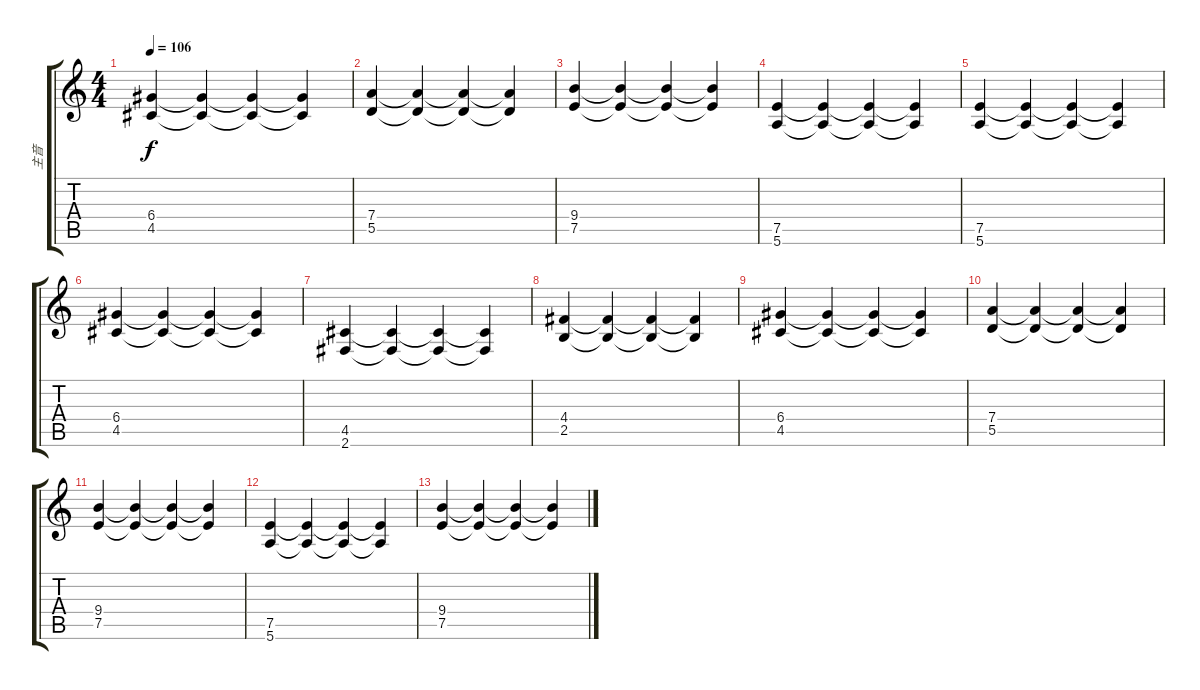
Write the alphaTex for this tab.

\track ("主音" "主音") {instrument acousticguitarsteel}
\staff {score tabs}
\tuning (E4 B3 G3 D3 A2 E2) {hide}
\ts (4 4)
\tempo 106
\clef g2
\ks c
(6.4 4.5).4{dy f} (6.4{t} 4.5{t}).4 (6.4{t} 4.5{t}).4 (6.4{t} 4.5{t}).4 |
(7.4 5.5).4 (7.4{t} 5.5{t}).4 (7.4{t} 5.5{t}).4 (7.4{t} 5.5{t}).4 |
(9.4 7.5).4 (9.4{t} 7.5{t}).4 (9.4{t} 7.5{t}).4 (9.4{t} 7.5{t}).4 |
(7.5 5.6).4 (7.5{t} 5.6{t}).4 (7.5{t} 5.6{t}).4 (7.5{t} 5.6{t}).4 |
(7.5 5.6).4 (7.5{t} 5.6{t}).4 (7.5{t} 5.6{t}).4 (7.5{t} 5.6{t}).4 |
(6.4 4.5).4 (6.4{t} 4.5{t}).4 (6.4{t} 4.5{t}).4 (6.4{t} 4.5{t}).4 |
(4.5 2.6).4 (4.5{t} 2.6{t}).4 (4.5{t} 2.6{t}).4 (4.5{t} 2.6{t}).4 |
(4.4 2.5).4 (4.4{t} 2.5{t}).4 (4.4{t} 2.5{t}).4 (4.4{t} 2.5{t}).4 |
(6.4 4.5).4 (6.4{t} 4.5{t}).4 (6.4{t} 4.5{t}).4 (6.4{t} 4.5{t}).4 |
(7.4 5.5).4 (7.4{t} 5.5{t}).4 (7.4{t} 5.5{t}).4 (7.4{t} 5.5{t}).4 |
(9.4 7.5).4 (9.4{t} 7.5{t}).4 (9.4{t} 7.5{t}).4 (9.4{t} 7.5{t}).4 |
(7.5 5.6).4 (7.5{t} 5.6{t}).4 (7.5{t} 5.6{t}).4 (7.5{t} 5.6{t}).4 |
(9.4 7.5).4 (9.4{t} 7.5{t}).4 (9.4{t} 7.5{t}).4 (9.4{t} 7.5{t}).4
